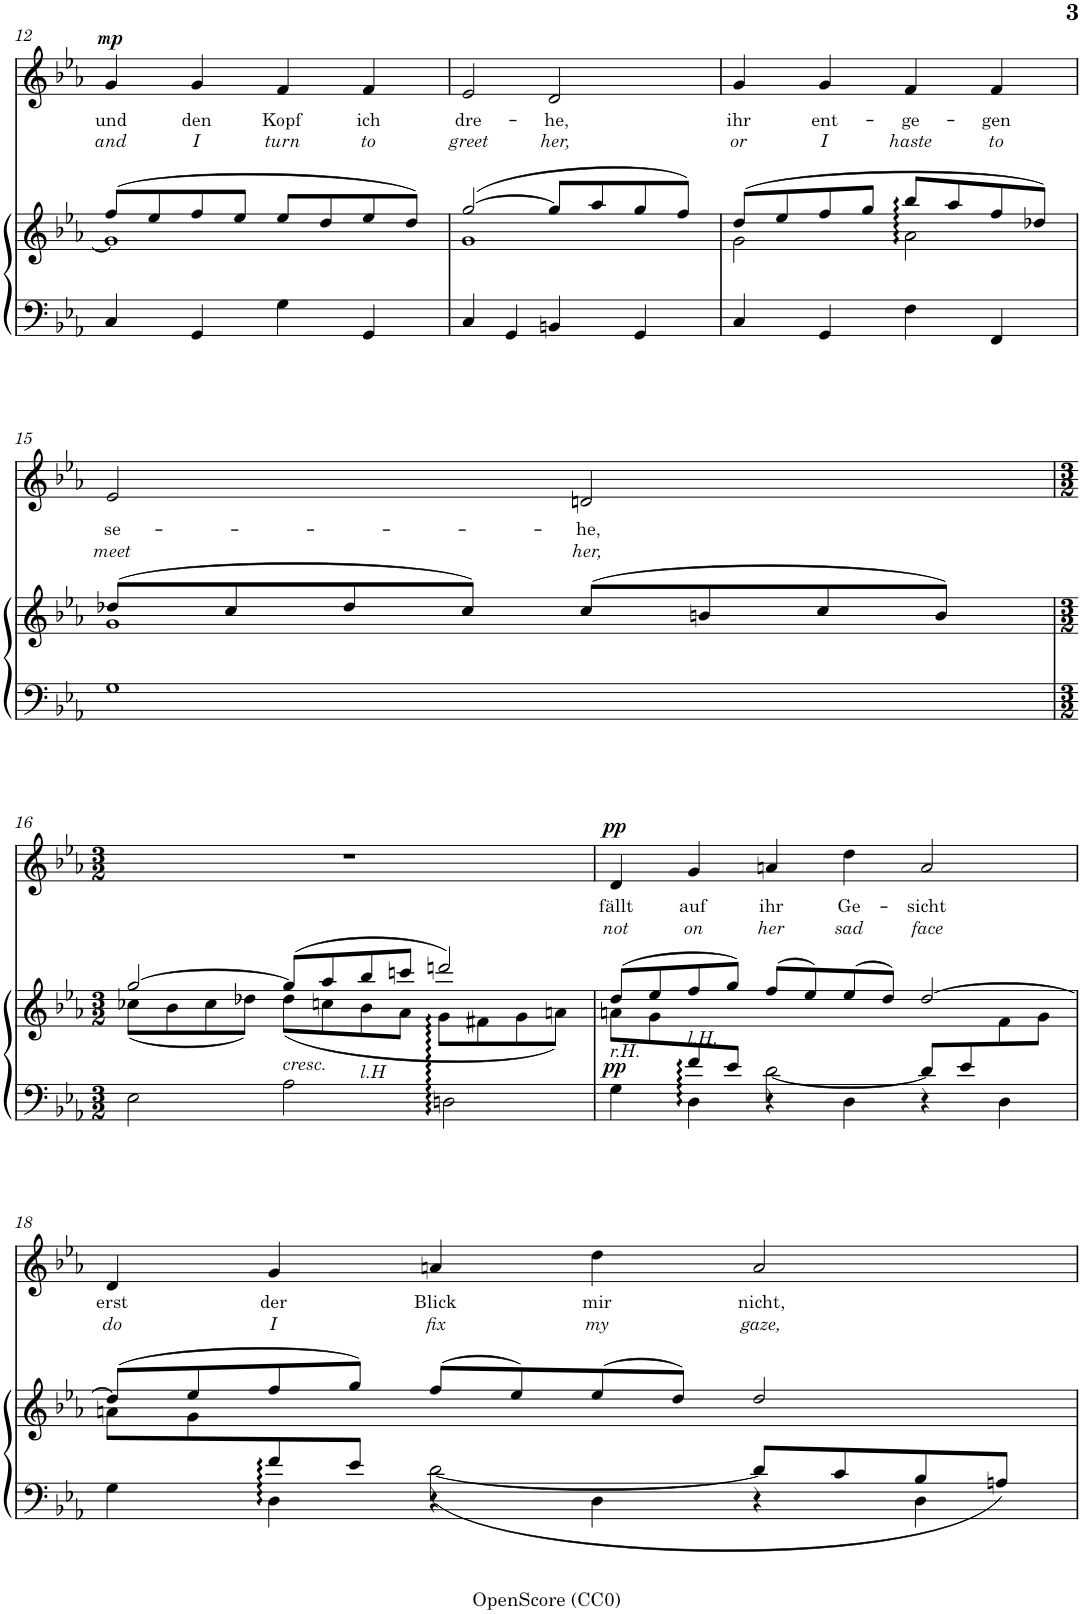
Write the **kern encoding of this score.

**kern	**kern	**dynam	**kern	**text	**text	**dynam
*part2	*part2	*part2	*part1	*part1	*part1	*part1
*staff3	*staff2	*staff2/3	*staff1	*staff1	*staff1	*staff1
*I"Piano	*	*	*I"Voice	*	*	*
*I'Pno	*	*	*	*	*	*
!!LO:PB:g=z
*clefF4	*clefG2	*	*clefG2	*	*	*
*k[b-e-a-]	*k[b-e-a-]	*	*k[b-e-a-]	*	*	*
*M4/4	*M4/4	*	*M4/4	*	*	*
=12	=12	=12	=12	=12	=12	=12
*	*^	*	*	*	*	*
!	!	!	!	!	!LO:LY:b	!LO:LY:b	!LO:DY:a
4C/	(8ff/L	1g]	.	4g/	und	and	mp
.	8ee-/	.	.	.	.	.	.
!	!	!	!	!	!LO:LY:b	!LO:LY:b	!
4GG/	8ff/	.	.	4g/	den	I	.
.	8ee-/J	.	.	.	.	.	.
!	!	!	!	!	!LO:LY:b	!LO:LY:b	!
4G\	8ee-/L	.	.	4f/	Kopf	turn	.
.	8dd/	.	.	.	.	.	.
!	!	!	!	!	!LO:LY:b	!LO:LY:b	!
4GG/	8ee-/	.	.	4f/	ich	to	.
.	8dd/J)	.	.	.	.	.	.
=13	=13	=13	=13	=13	=13	=13	=13
!	!	!	!	!	!LO:LY:b	!LO:LY:b	!
4C/	([2gg/	1g	.	2e-/	dre-	greet	.
4GG/	.	.	.	.	.	.	.
!	!	!	!	!	!LO:LY:b	!LO:LY:b	!
4BBn/	8gg/L]	.	.	2d/	-he,	her,	.
.	8aa-/	.	.	.	.	.	.
4GG/	8gg/	.	.	.	.	.	.
.	8ff/J)	.	.	.	.	.	.
=14	=14	=14	=14	=14	=14	=14	=14
!	!	!	!	!	!LO:LY:b	!LO:LY:b	!
4C/	(8dd/L	2g\	.	4g/	ihr	or	.
.	8ee-/	.	.	.	.	.	.
!	!	!	!	!	!LO:LY:b	!LO:LY:b	!
4GG/	8ff/	.	.	4g/	ent-	I	.
.	8gg/J	.	.	.	.	.	.
!	!	!	!	!	!LO:LY:b	!LO:LY:b	!
4F\	8bb-/L	2a-\	.	4f/	-ge-	haste	.
.	8aa-/	.	.	.	.	.	.
!	!	!	!	!	!LO:LY:b	!LO:LY:b	!
4FF/	8ff/	.	.	4f/	-gen	to	.
.	8dd-X/J)	.	.	.	.	.	.
!!LO:LB:g=z
=15	=15	=15	=15	=15	=15	=15	=15
!	!	!	!	!	!LO:LY:b	!LO:LY:b	!
1G	(8dd-X/L	1g	.	2e-/	se-	meet	.
.	8cc/	.	.	.	.	.	.
.	8dd-/	.	.	.	.	.	.
.	8cc/J)	.	.	.	.	.	.
!	!	!	!	!	!LO:LY:b	!LO:LY:b	!
.	(8cc/L	.	.	2dn/	-he,	her,	.
.	8bn/	.	.	.	.	.	.
.	8cc/	.	.	.	.	.	.
.	8b/J)	.	.	.	.	.	.
!!LO:LB:g=z
=16	=16	=16	=16	=16	=16	=16	=16
*M3/2	*M3/2	*	*	*M3/2	*	*	*
2E-\	[2gg/	(8cc-X\L	.	1.r	.	.	.
.	.	8b-\	.	.	.	.	.
.	.	8cc-\	.	.	.	.	.
.	.	8dd-X\J)	.	.	.	.	.
!	!LO:TX:b:i:t=cresc.	!	!	!	!	!	!
2A-\	(8gg/L]	(8dd-\L	.	.	.	.	.
.	8aa-/	8ccn\	.	.	.	.	.
!	!LO:TX:b:i:t=l.H	!	!	!	!	!	!
.	8bb-/	8b-\	.	.	.	.	.
.	8cccn/J	8a-\J	.	.	.	.	.
2Dn\	2dddn/)	8g\L	.	.	.	.	.
.	.	8f#X\	.	.	.	.	.
.	.	8g\	.	.	.	.	.
.	.	8an\J)	.	.	.	.	.
=17	=17	=17	=17	=17	=17	=17	=17
*^	*	*	*	*	*	*	*
!	!	!LO:TX:b:i:t=r.H.	!	!	!	!	!	!
!	!	!	!	!LO:DY:a=2	!	!LO:LY:b	!LO:LY:b	!LO:DY:a
4ryy	4G\	(>8dd/L	8an\L	pp	4d/	fällt	not	pp
.	.	8ee-/	8g\	.	.	.	.	.
!	!	!LO:TX:b:i:t=l.H.	!	!	!	!	!	!
!	!	!	!	!	!	!LO:LY:b	!LO:LY:b	!
8f/	4D\	8ff/	1ryy	.	4g/	auf	on	.
8e-/J	.	8gg/J)	.	.	.	.	.	.
!	!	!	!	!	!	!LO:LY:b	!LO:LY:b	!
[2d\	4r	(>8ff/L	.	.	4an/	ihr	her	.
.	.	8ee-/)	.	.	.	.	.	.
!	!	!	!	!	!	!LO:LY:b	!LO:LY:b	!
.	4D\	(>8ee-/	.	.	4dd\	Ge-	sad	.
.	.	8dd/J)	.	.	.	.	.	.
!	!	!	!	!	!	!LO:LY:b	!LO:LY:b	!
8d/L]	4r	[2dd/	.	.	2a/	-sicht	face	.
8e-/	.	.	.	.	.	.	.	.
4ryy	4D\	.	8f\	.	.	.	.	.
.	.	.	8g\J	.	.	.	.	.
!!LO:LB:g=z
=18	=18	=18	=18	=18	=18	=18	=18	=18
!	!	!	!	!	!	!LO:LY:b	!LO:LY:b	!
4ryy	4G\	(>8dd/L]	8an\L	.	4d/	erst	do	.
.	.	8ee-/	8g\	.	.	.	.	.
!	!	!	!	!	!	!LO:LY:b	!LO:LY:b	!
8f/	4D\	8ff/	1ryy	.	4g/	der	I	.
8e-/J	.	8gg/J)	.	.	.	.	.	.
!	!	!	!	!	!	!LO:LY:b	!LO:LY:b	!
[2d\	4r	(>8ff/L	.	.	4an/	Blick	fix	.
.	.	8ee-/)	.	.	.	.	.	.
!	!	!	!	!	!	!LO:LY:b	!LO:LY:b	!
.	4D\	(>8ee-/	.	.	4dd\	mir	my	.
.	.	8dd/J)	.	.	.	.	.	.
!	!	!	!	!	!	!LO:LY:b	!LO:LY:b	!
8d/L]	4r	2dd/	.	.	2a/	nicht,	gaze,	.
8c/	.	.	.	.	.	.	.	.
8B-/	4D\	.	4ryy	.	.	.	.	.
8An/J	.	.	.	.	.	.	.	.
*v	*v	*	*	*	*	*	*	*
*	*v	*v	*	*	*	*	*
=	=	=	=	=	=	=
*-	*-	*-	*-	*-	*-	*-
